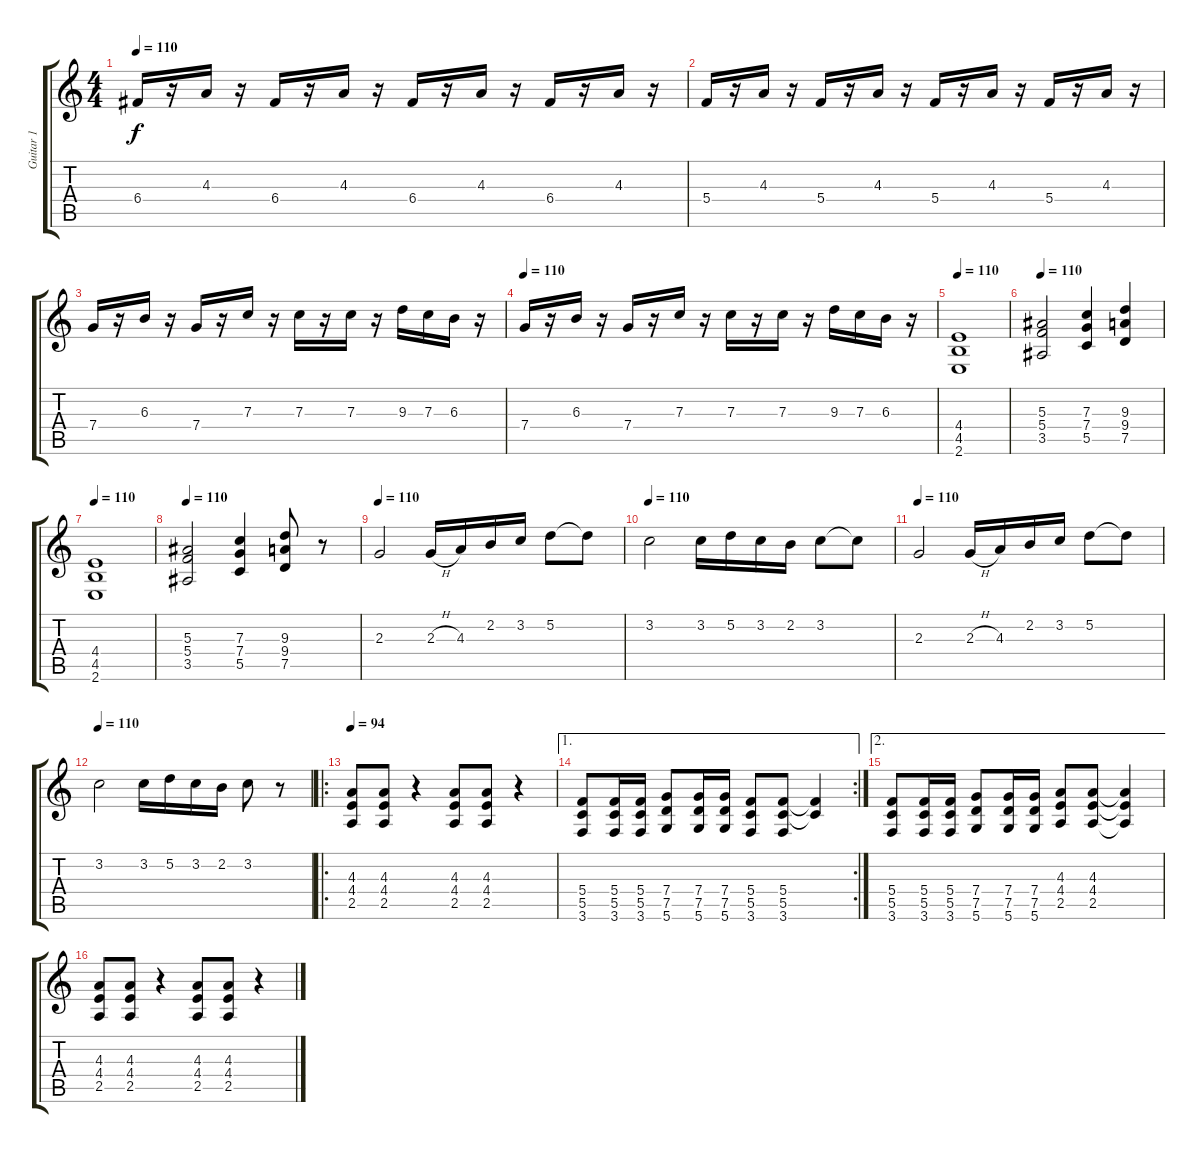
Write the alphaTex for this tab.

\track ("Guitar 1" "Guitar 1") {instrument distortionguitar}
\staff {score tabs}
\tuning (D4 A3 F3 C3 G2 D2) {hide}
\ts (4 4)
\tempo 110
\clef g2
\ks c
6.4.16{dy f} r.16 4.3.16 r.16 6.4.16 r.16 4.3.16 r.16 6.4.16 r.16 4.3.16 r.16 6.4.16 r.16 4.3.16 r.16 |
5.4.16 r.16 4.3.16 r.16 5.4.16 r.16 4.3.16 r.16 5.4.16 r.16 4.3.16 r.16 5.4.16 r.16 4.3.16 r.16 |
7.4.16 r.16 6.3.16 r.16 7.4.16 r.16 7.3.16 r.16 7.3.16 r.16 7.3.16 r.16 9.3.16 7.3.16 6.3.16 r.16 |
\tempo 110
7.4.16 r.16 6.3.16 r.16 7.4.16 r.16 7.3.16 r.16 7.3.16 r.16 7.3.16 r.16 9.3.16 7.3.16 6.3.16 r.16 |
\tempo 100
\tempo 110
(4.4 4.5 2.6).1 |
\tempo 110
(5.3 5.4 3.5).2 (7.3 7.4 5.5).4 (9.3 9.4 7.5).4 |
\tempo 100
\tempo 110
(4.4 4.5 2.6).1 |
\tempo 110
(5.3 5.4 3.5).2 (7.3 7.4 5.5).4 (9.3 9.4 7.5).8 r.8 |
\tempo 110
2.3.2 2.3{h}.16 4.3.16 2.2.16 3.2.16 5.2.8 5.2{t}.8 |
\tempo 110
3.2.2 3.2.16 5.2.16 3.2.16 2.2.16 3.2.8 3.2{t}.8 |
\tempo 110
2.3.2 2.3{h}.16 4.3.16 2.2.16 3.2.16 5.2.8 5.2{t}.8 |
\tempo 110
3.2.2 3.2.16 5.2.16 3.2.16 2.2.16 3.2.8 r.8 |
\ro
\tempo 94
(4.3 4.4 2.5).8 (4.3 4.4 2.5).8 r.4 (4.3 4.4 2.5).8 (4.3 4.4 2.5).8 r.4 |
\ae 1
\rc 2
(5.4 5.5 3.6).8 (5.4 5.5 3.6).16 (5.4 5.5 3.6).16 (7.4 7.5 5.6).8 (7.4 7.5 5.6).16 (7.4 7.5 5.6).16 (5.4 5.5 3.6).8 (5.4 5.5 3.6).8 (5.4{t} 5.5{t}).4 |
\ae 2
(5.4 5.5 3.6).8 (5.4 5.5 3.6).16 (5.4 5.5 3.6).16 (7.4 7.5 5.6).8 (7.4 7.5 5.6).16 (7.4 7.5 5.6).16 (4.3 4.4 2.5).8 (4.3 4.4 2.5).8 (4.3{t} 4.4{t} 2.5{t}).4 |
(4.3 4.4 2.5).8 (4.3 4.4 2.5).8 r.4 (4.3 4.4 2.5).8 (4.3 4.4 2.5).8 r.4
